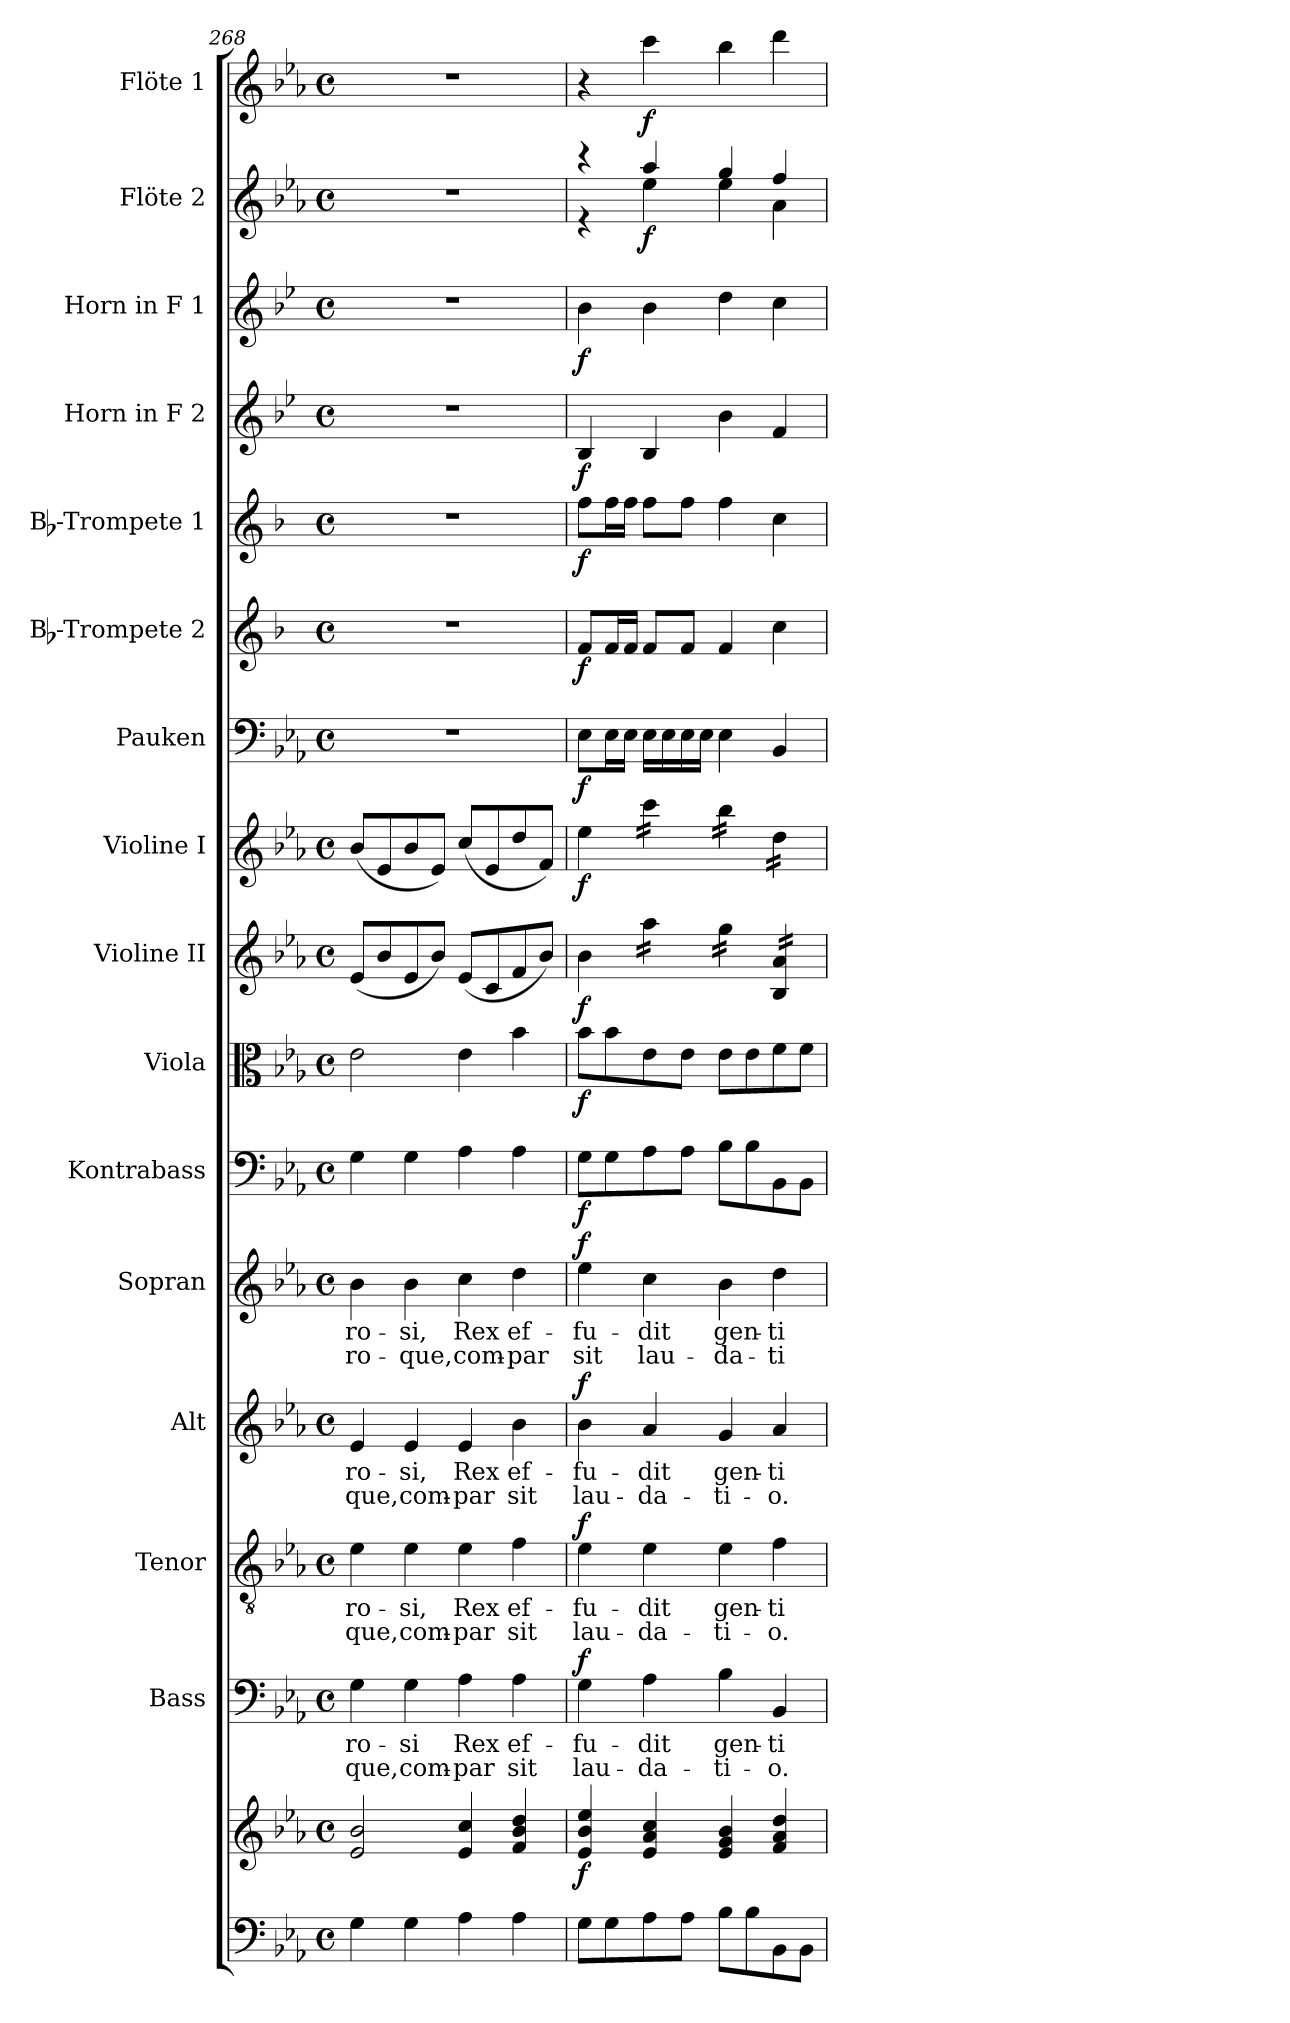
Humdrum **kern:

**kern	**kern	**dynam	**kern	**text	**text	**dynam	**kern	**text	**text	**dynam	**kern	**text	**text	**dynam	**kern	**text	**text	**dynam	**kern	**dynam	**kern	**dynam	**kern	**dynam	**kern	**dynam	**kern	**dynam	**kern	**dynam	**kern	**dynam	**kern	**dynam	**kern	**dynam	**kern	**dynam	**kern	**dynam
*part16	*part16	*part16	*part15	*part15	*part15	*part15	*part14	*part14	*part14	*part14	*part13	*part13	*part13	*part13	*part12	*part12	*part12	*part12	*part11	*part11	*part10	*part10	*part9	*part9	*part8	*part8	*part7	*part7	*part6	*part6	*part5	*part5	*part4	*part4	*part3	*part3	*part2	*part2	*part1	*part1
*staff17	*staff16	*staff16/17	*staff15	*staff15	*staff15	*staff15	*staff14	*staff14	*staff14	*staff14	*staff13	*staff13	*staff13	*staff13	*staff12	*staff12	*staff12	*staff12	*staff11	*staff11	*staff10	*staff10	*staff9	*staff9	*staff8	*staff8	*staff7	*staff7	*staff6	*staff6	*staff5	*staff5	*staff4	*staff4	*staff3	*staff3	*staff2	*staff2	*staff1	*staff1
*	*	*	*I"Bass	*	*	*	*I"Tenor	*	*	*	*I"Alt	*	*	*	*I"Sopran	*	*	*	*I"Kontrabass	*	*I"Viola	*	*I"Violine II	*	*I"Violine I	*	*I"Pauken	*	*I"Bb-Trompete 2	*	*I"Bb-Trompete 1	*	*I"Horn in F 2	*	*I"Horn in F 1	*	*I"Flöte 2	*	*I"Flöte 1	*
*	*	*	*I'B.	*	*	*	*I'T.	*	*	*	*I'A.	*	*	*	*I'S.	*	*	*	*I'Kb.	*	*I'Vla.	*	*I'Vl. II	*	*I'Vl. I	*	*I'Pk.	*	*I'Bb Trp. 2	*	*I'Bb Trp. 1	*	*	*	*	*	*I'Fl. 2	*	*I'Fl. 1	*
*clefF4	*clefG2	*	*clefF4	*	*	*	*clefGv2	*	*	*	*clefG2	*	*	*	*clefG2	*	*	*	*clefF4	*	*clefC3	*	*clefG2	*	*clefG2	*	*clefF4	*	*clefG2	*	*clefG2	*	*clefG2	*	*clefG2	*	*clefG2	*	*clefG2	*
*	*	*	*	*	*	*	*	*	*	*	*	*	*	*	*	*	*	*	*ITrd7c12	*	*	*	*	*	*	*	*	*	*ITrd1c2	*	*ITrd1c2	*	*ITrd4c7	*	*ITrd4c7	*	*	*	*	*
*k[b-e-a-]	*k[b-e-a-]	*	*k[b-e-a-]	*	*	*	*k[b-e-a-]	*	*	*	*k[b-e-a-]	*	*	*	*k[b-e-a-]	*	*	*	*k[b-e-a-]	*	*k[b-e-a-]	*	*k[b-e-a-]	*	*k[b-e-a-]	*	*k[b-e-a-]	*	*k[b-e-a-]	*	*k[b-e-a-]	*	*k[b-e-a-]	*	*k[b-e-a-]	*	*k[b-e-a-]	*	*k[b-e-a-]	*
*E-:	*E-:	*	*E-:	*	*	*	*E-:	*	*	*	*E-:	*	*	*	*E-:	*	*	*	*E-:	*	*E-:	*	*E-:	*	*E-:	*	*E-:	*	*E-:	*	*E-:	*	*E-:	*	*E-:	*	*E-:	*	*E-:	*
*M4/4	*M4/4	*	*M4/4	*	*	*	*M4/4	*	*	*	*M4/4	*	*	*	*M4/4	*	*	*	*M4/4	*	*M4/4	*	*M4/4	*	*M4/4	*	*M4/4	*	*M4/4	*	*M4/4	*	*M4/4	*	*M4/4	*	*M4/4	*	*M4/4	*
*met(c)	*met(c)	*	*met(c)	*	*	*	*met(c)	*	*	*	*met(c)	*	*	*	*met(c)	*	*	*	*met(c)	*	*met(c)	*	*met(c)	*	*met(c)	*	*met(c)	*	*met(c)	*	*met(c)	*	*met(c)	*	*met(c)	*	*met(c)	*	*met(c)	*
=268	=268	=268	=268	=268	=268	=268	=268	=268	=268	=268	=268	=268	=268	=268	=268	=268	=268	=268	=268	=268	=268	=268	=268	=268	=268	=268	=268	=268	=268	=268	=268	=268	=268	=268	=268	=268	=268	=268	=268	=268
!	!	!	!	!LO:LY:b	!LO:LY:b	!	!	!LO:LY:b	!LO:LY:b	!	!	!LO:LY:b	!LO:LY:b	!	!	!LO:LY:b	!LO:LY:b	!	!	!	!	!	!	!	!	!	!	!	!	!	!	!	!	!	!	!	!	!	!	!
4G\	2e-/ 2b-/	.	4G\	-ro-	-que,	.	4e-\	-ro-	-que,	.	4e-/	-ro-	-que,	.	4b-\	-ro-	-ro-	.	4GG\	.	2e-\	.	(<8e-/L	.	(<8b-/L	.	1r	.	1r	.	1r	.	1r	.	1r	.	1r	.	1r	.
.	.	.	.	.	.	.	.	.	.	.	.	.	.	.	.	.	.	.	.	.	.	.	8b-/	.	8e-/	.	.	.	.	.	.	.	.	.	.	.	.	.	.	.
!	!	!	!	!LO:LY:b	!LO:LY:b	!	!	!LO:LY:b	!LO:LY:b	!	!	!LO:LY:b	!LO:LY:b	!	!	!LO:LY:b	!LO:LY:b	!	!	!	!	!	!	!	!	!	!	!	!	!	!	!	!	!	!	!	!	!	!	!
4G\	.	.	4G\	-si	com-	.	4e-\	-si,	com-	.	4e-/	-si,	com-	.	4b-\	-si,	-que,	.	4GG\	.	.	.	8e-/	.	8b-/	.	.	.	.	.	.	.	.	.	.	.	.	.	.	.
.	.	.	.	.	.	.	.	.	.	.	.	.	.	.	.	.	.	.	.	.	.	.	8b-/J)	.	8e-/J)	.	.	.	.	.	.	.	.	.	.	.	.	.	.	.
!	!	!	!	!LO:LY:b	!LO:LY:b	!	!	!LO:LY:b	!LO:LY:b	!	!	!LO:LY:b	!LO:LY:b	!	!	!LO:LY:b	!LO:LY:b	!	!	!	!	!	!	!	!	!	!	!	!	!	!	!	!	!	!	!	!	!	!	!
4A-\	4e-/ 4cc/	.	4A-\	Rex	-par	.	4e-\	Rex	-par	.	4e-/	Rex	-par	.	4cc\	Rex	com-	.	4AA-\	.	4e-\	.	(<8e-/L	.	(<8cc/L	.	.	.	.	.	.	.	.	.	.	.	.	.	.	.
.	.	.	.	.	.	.	.	.	.	.	.	.	.	.	.	.	.	.	.	.	.	.	8c/	.	8e-/	.	.	.	.	.	.	.	.	.	.	.	.	.	.	.
!	!	!	!	!LO:LY:b	!LO:LY:b	!	!	!LO:LY:b	!LO:LY:b	!	!	!LO:LY:b	!LO:LY:b	!	!	!LO:LY:b	!LO:LY:b	!	!	!	!	!	!	!	!	!	!	!	!	!	!	!	!	!	!	!	!	!	!	!
4A-\	4f/ 4b-/ 4dd/	.	4A-\	ef-	sit	.	4f\	ef-	sit	.	4b-\	ef-	sit	.	4dd\	ef-	-par	.	4AA-\	.	4b-\	.	8f/	.	8dd/	.	.	.	.	.	.	.	.	.	.	.	.	.	.	.
.	.	.	.	.	.	.	.	.	.	.	.	.	.	.	.	.	.	.	.	.	.	.	8b-/J)	.	8f/J)	.	.	.	.	.	.	.	.	.	.	.	.	.	.	.
!!LO:PB:g=z
=269	=269	=269	=269	=269	=269	=269	=269	=269	=269	=269	=269	=269	=269	=269	=269	=269	=269	=269	=269	=269	=269	=269	=269	=269	=269	=269	=269	=269	=269	=269	=269	=269	=269	=269	=269	=269	=269	=269	=269	=269
!	!	!LO:DY:b	!	!LO:LY:b	!LO:LY:b	!LO:DY:a	!	!LO:LY:b	!LO:LY:b	!LO:DY:a	!	!LO:LY:b	!LO:LY:b	!LO:DY:a	!	!LO:LY:b	!LO:LY:b	!LO:DY:a	!	!LO:DY:b	!	!LO:DY:b	!	!LO:DY:b	!	!LO:DY:b	!	!LO:DY:b	!	!LO:DY:b	!	!LO:DY:b	!	!LO:DY:b	!	!LO:DY:b	!	!	!	!
*	*	*	*	*	*	*	*	*	*	*	*	*	*	*	*	*	*	*	*	*	*	*	*	*	*	*	*	*	*	*	*	*	*	*	*	*	*^	*	*	*
8G\L	4e-/ 4b-/ 4ee-/	f	4G\	-fu-	lau-	f	4e-\	-fu-	lau-	f	4b-\	-fu-	lau-	f	4ee-\	-fu-	sit	f	8GG\L	f	8b-\L	f	4b-\	f	4ee-\	f	8E-\L	f	8e-/L	f	8ee-\L	f	4E-/	f	4e-\	f	4r	4r	.	4r	.
8G\	.	.	.	.	.	.	.	.	.	.	.	.	.	.	.	.	.	.	8GG\	.	8b-\	.	.	.	.	.	16E-\L	.	16e-/L	.	16ee-\L	.	.	.	.	.	.	.	.	.	.
.	.	.	.	.	.	.	.	.	.	.	.	.	.	.	.	.	.	.	.	.	.	.	.	.	.	.	16E-\JJ	.	16e-/JJ	.	16ee-\JJ	.	.	.	.	.	.	.	.	.	.
!	!	!	!	!LO:LY:b	!LO:LY:b	!	!	!LO:LY:b	!LO:LY:b	!	!	!LO:LY:b	!LO:LY:b	!	!	!LO:LY:b	!LO:LY:b	!	!	!	!	!	!	!	!	!	!	!	!	!	!	!	!	!	!	!	!	!	!LO:DY:b	!	!LO:DY:b
*	*	*	*	*	*	*	*	*	*	*	*	*	*	*	*	*	*	*	*	*	*	*	*tremolo	*	*	*	*	*	*	*	*	*	*	*	*	*	*	*	*	*	*
*	*	*	*	*	*	*	*	*	*	*	*	*	*	*	*	*	*	*	*	*	*	*	*	*	*tremolo	*	*	*	*	*	*	*	*	*	*	*	*	*	*	*	*
8A-\	4e-/ 4a-/ 4cc/	.	4A-\	-dit	-da-	.	4e-\	-dit	-da-	.	4a-/	-dit	-da-	.	4cc\	-dit	lau-	.	8AA-\	.	8e-\	.	16aa-\LL	.	16ccc\LL	.	16E-\LL	.	8e-/L	.	8ee-\L	.	4E-/	.	4e-\	.	4aa-/	4ee-\	f	4ccc\	f
.	.	.	.	.	.	.	.	.	.	.	.	.	.	.	.	.	.	.	.	.	.	.	16aa-\	.	16ccc\	.	16E-\	.	.	.	.	.	.	.	.	.	.	.	.	.	.
8A-\J	.	.	.	.	.	.	.	.	.	.	.	.	.	.	.	.	.	.	8AA-\J	.	8e-\J	.	16aa-\	.	16ccc\	.	16E-\	.	8e-/J	.	8ee-\J	.	.	.	.	.	.	.	.	.	.
.	.	.	.	.	.	.	.	.	.	.	.	.	.	.	.	.	.	.	.	.	.	.	16aa-\JJ	.	16ccc\JJ	.	16E-\JJ	.	.	.	.	.	.	.	.	.	.	.	.	.	.
!	!	!	!	!LO:LY:b	!LO:LY:b	!	!	!LO:LY:b	!LO:LY:b	!	!	!LO:LY:b	!LO:LY:b	!	!	!LO:LY:b	!LO:LY:b	!	!	!	!	!	!	!	!	!	!	!	!	!	!	!	!	!	!	!	!	!	!	!	!
8B-\L	4e-/ 4g/ 4b-/	.	4B-\	gen-	-ti-	.	4e-\	gen-	-ti-	.	4g/	gen-	-ti-	.	4b-\	gen-	-da-	.	8BB-\L	.	8e-\L	.	16gg\LL	.	16bb-\LL	.	4E-\	.	4e-/	.	4ee-\	.	4e-\	.	4g\	.	4gg/	4ee-\	.	4bb-\	.
.	.	.	.	.	.	.	.	.	.	.	.	.	.	.	.	.	.	.	.	.	.	.	16gg\	.	16bb-\	.	.	.	.	.	.	.	.	.	.	.	.	.	.	.	.
8B-\	.	.	.	.	.	.	.	.	.	.	.	.	.	.	.	.	.	.	8BB-\	.	8e-\	.	16gg\	.	16bb-\	.	.	.	.	.	.	.	.	.	.	.	.	.	.	.	.
.	.	.	.	.	.	.	.	.	.	.	.	.	.	.	.	.	.	.	.	.	.	.	16gg\JJ	.	16bb-\JJ	.	.	.	.	.	.	.	.	.	.	.	.	.	.	.	.
!	!	!	!	!LO:LY:b	!LO:LY:b	!	!	!LO:LY:b	!LO:LY:b	!	!	!LO:LY:b	!LO:LY:b	!	!	!LO:LY:b	!LO:LY:b	!	!	!	!	!	!	!	!	!	!	!	!	!	!	!	!	!	!	!	!	!	!	!	!
8BB-\	4f/ 4a-/ 4dd/	.	4BB-/	-ti-	-o.	.	4f\	-ti-	-o.	.	4a-/	-ti-	-o.	.	4dd\	-ti-	-ti-	.	8BBB-\	.	8f\	.	16B-/ 16a-/LL	.	16dd\LL	.	4BB-/	.	4b-\	.	4b-\	.	4B-/	.	4f\	.	4ff/	4a-\	.	4ddd\	.
.	.	.	.	.	.	.	.	.	.	.	.	.	.	.	.	.	.	.	.	.	.	.	16B-/ 16a-/	.	16dd\	.	.	.	.	.	.	.	.	.	.	.	.	.	.	.	.
8BB-\J	.	.	.	.	.	.	.	.	.	.	.	.	.	.	.	.	.	.	8BBB-\J	.	8f\J	.	16B-/ 16a-/	.	16dd\	.	.	.	.	.	.	.	.	.	.	.	.	.	.	.	.
.	.	.	.	.	.	.	.	.	.	.	.	.	.	.	.	.	.	.	.	.	.	.	16B-/ 16a-/JJ	.	16dd\JJ	.	.	.	.	.	.	.	.	.	.	.	.	.	.	.	.
*	*	*	*	*	*	*	*	*	*	*	*	*	*	*	*	*	*	*	*	*	*	*	*	*	*Xtremolo	*	*	*	*	*	*	*	*	*	*	*	*	*	*	*	*
*	*	*	*	*	*	*	*	*	*	*	*	*	*	*	*	*	*	*	*	*	*	*	*Xtremolo	*	*	*	*	*	*	*	*	*	*	*	*	*	*	*	*	*	*
*	*	*	*	*	*	*	*	*	*	*	*	*	*	*	*	*	*	*	*	*	*	*	*	*	*	*	*	*	*	*	*	*	*	*	*	*	*v	*v	*	*	*
=	=	=	=	=	=	=	=	=	=	=	=	=	=	=	=	=	=	=	=	=	=	=	=	=	=	=	=	=	=	=	=	=	=	=	=	=	=	=	=	=
*-	*-	*-	*-	*-	*-	*-	*-	*-	*-	*-	*-	*-	*-	*-	*-	*-	*-	*-	*-	*-	*-	*-	*-	*-	*-	*-	*-	*-	*-	*-	*-	*-	*-	*-	*-	*-	*-	*-	*-	*-
